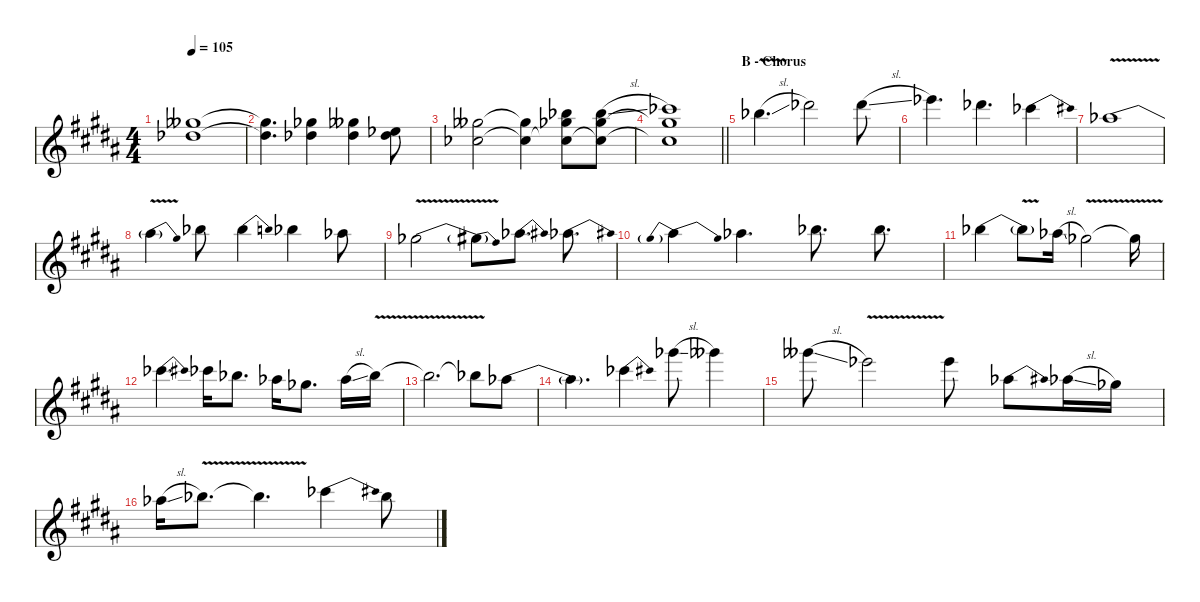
\defaultSystemsLayout 4
\hideDynamics
\bracketExtendMode nobrackets
\singleTrackTrackNamePolicy hidden
\multiTrackTrackNamePolicy hidden
\firstSystemTrackNameMode fullname
\firstSystemTrackNameOrientation horizontal
\otherSystemsTrackNameOrientation horizontal
\track ("Voices" "dist.guit.") {instrument distortionguitar}
\staff {score}
\tuning (E4 B3 G3 D3 A2 E2)
\ts (4 4)
\tempo 105
\clef g2
\ks b
(6.2{acc bb} 6.3{t acc b}).1{dy f beam Down} |
(6.2{t acc bb} 6.3{t acc b}).4{d beam Down} (7.2{acc b} 6.3{acc b}).4{beam Down} (6.2{acc bb} 6.3{acc b}).4{beam Down} (4.2{acc b} 6.3{acc b}).8{beam Down} |
(6.2{acc bb} 4.3{acc b}).2{beam Down} (6.2{t acc bb} 4.3{t acc b}).4{beam Down} (6.1{acc b} 7.2{acc b} 4.3{t acc b}).8{beam Down} (6.1{sl acc b} 7.2{acc b} 4.3{t acc b}).8{beam Down} |
\barLineRight lightlight
(7.1{acc b} 7.2{t acc b} 4.3{t acc b}).1{beam Down} |
\section ("" "B - Chorus")
11.2{v sl acc b}.4{d beam Down} 14.2{acc b}.2{beam Down} 14.2{sl acc b}.8{beam Down} |
16.2{acc b}.4{d beam Down} 14.2{acc b}.4{d beam Down} 12.2{be (bend 0 0 60 4) acc b}.4{beam Down} |
13.3{be (bend 0 0 60 4) v acc b}.1{beam Down} |
13.3{be (release 0 4 60 0) t}.4{beam Down} 15.3{acc b}.8{beam Down} 15.3{be (bend 0 0 15 2) acc b}.4{beam Down} 15.3{acc b}.4{beam Down} 13.3{acc b}.8{beam Down} |
11.3{be (bend 0 0 60 4) v acc b}.2{beam Down} 11.3{be (release 0 4 60 0) t}.8{beam Down} 13.3{be (bend 0 0 15 4) acc b}.8{d beam Down} 13.3{be (bend 0 0 15 4) acc b}.8{d beam Down} |
13.3{be (prebendrelease 0 4 60 0)}.4{beam Down} 13.3{acc b}.4{d beam Down} 15.3{acc b}.8{d beam Down} 15.3{acc b}.8{d dy ff beam Down} |
15.3{be (bendrelease 0 0 30 2 30 2 60 0) acc b}.4{dy f beam Down} 15.3{v t acc b}.8{beam Down} 13.3{sl acc b}.16{beam Down} 11.3{v acc b}.2{beam Down} 11.3{v t acc b}.16{beam Down} |
12.2{be (bend 0 0 15 4) acc b}.4{d beam Down} 12.2{acc b}.16{beam Down} 11.2{acc b}.8{d beam Down} 9.2{acc b}.16{beam Down} 7.2{acc b}.8{d beam Down} 9.2{sl acc b}.16{beam Down} 11.2{v acc b}.16{beam Down} |
11.2{v t acc b}.2{d beam Down} 11.2{v t acc b}.8{beam Down} 9.2{be (bend 0 0 60 4) acc b}.8{beam Down} |
9.2{be (hold 0 4 60 4) t}.4{d beam Down} 12.2{be (bend 0 0 15 4) acc b}.4{beam Down} 14.1{sl acc b}.8{beam Down} 13.1{acc bb}.4{beam Down} |
13.1{sl acc bb}.8{beam Down} 11.1{v acc b}.2{beam Down} 11.1{acc b}.8{beam Down} 9.2{be (bend 0 0 15 4) acc b}.8{beam Down} 13.3{sl acc b}.16{beam Down} 11.3{acc b}.16{beam Down} |
13.3{sl acc b}.16{beam Down} 15.3{v acc b}.8{d beam Down} 15.3{v t acc b}.4{d beam Down} 12.2{be (bend 0 0 15 4) acc b}.4{beam Down} 15.3{acc b}.8{beam Down}
